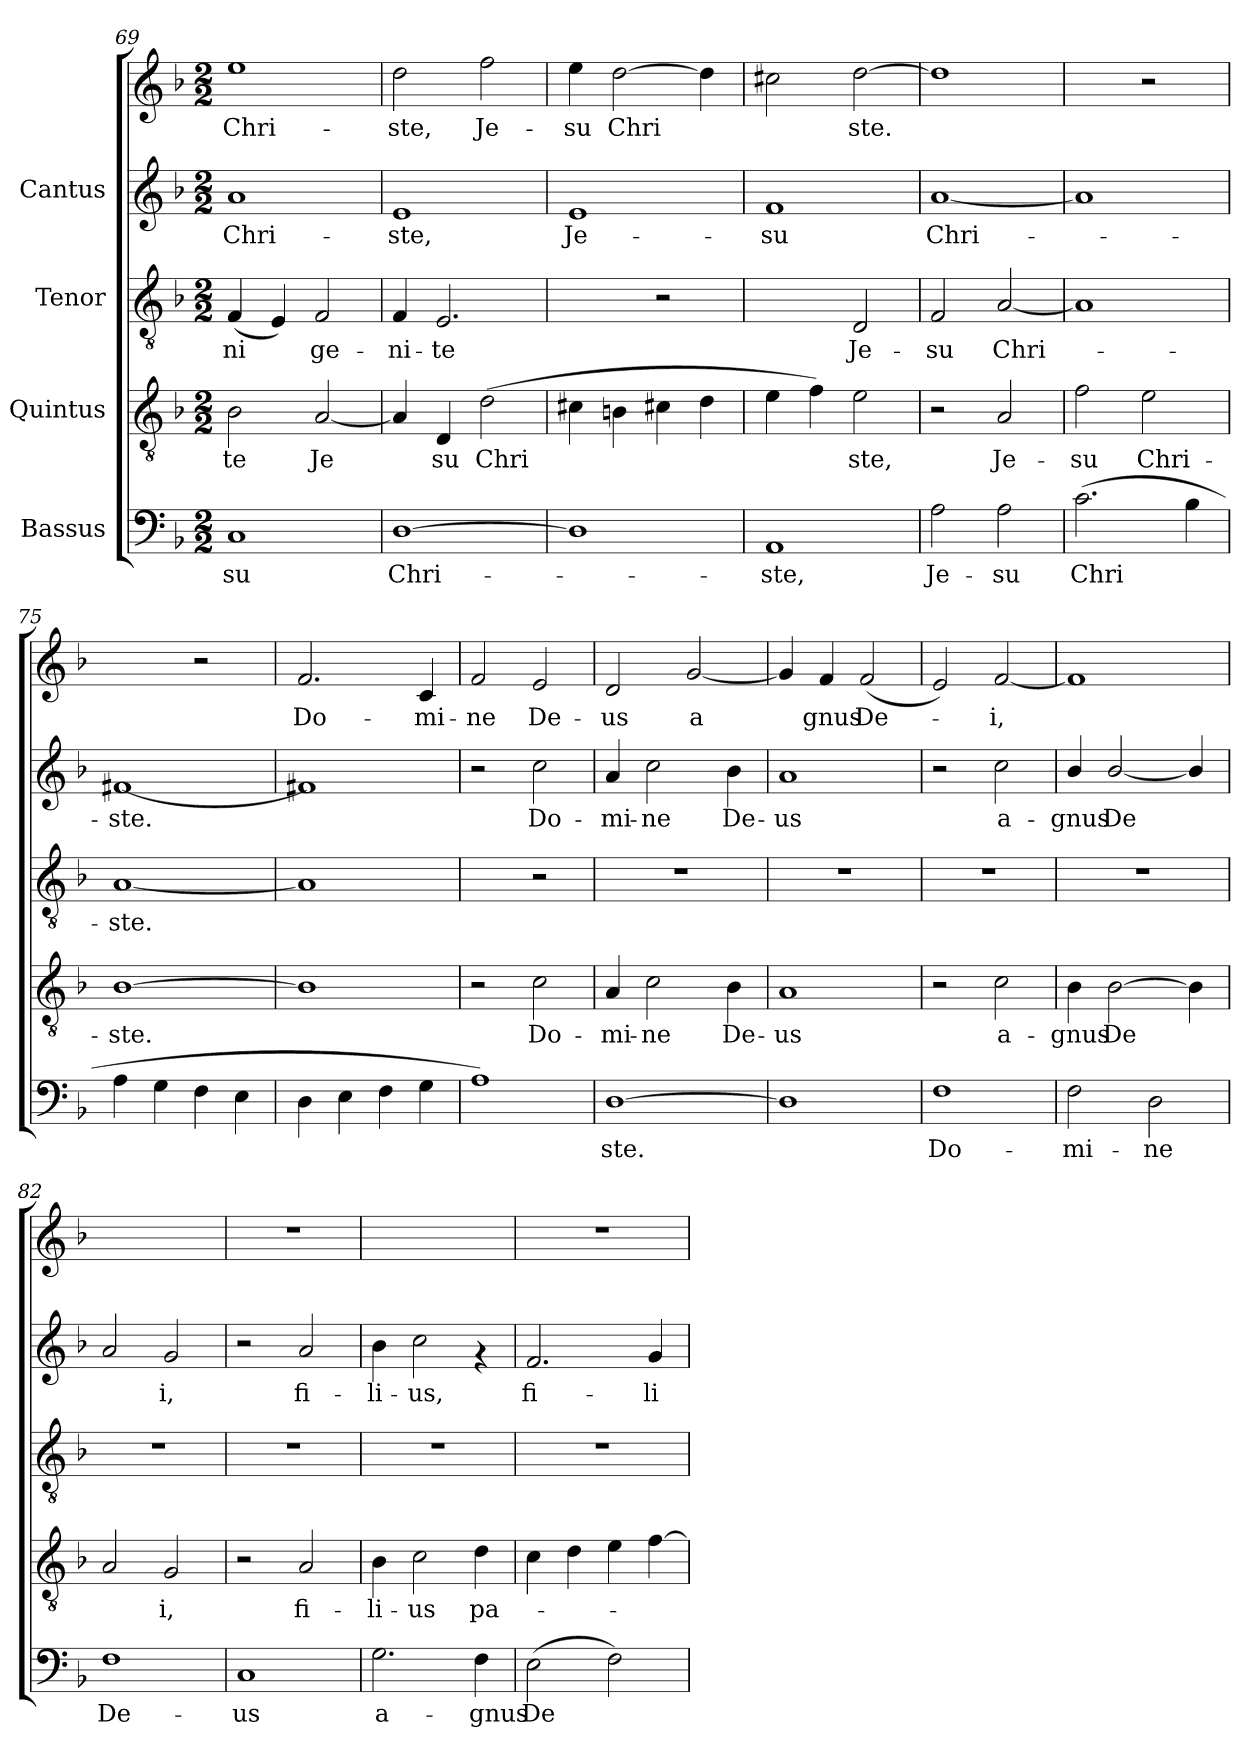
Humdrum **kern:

**kern	**text	**kern	**text	**kern	**text	**kern	**text	**kern	**text
*part4	*part4	*part3	*part3	*part2	*part2	*part1	*part1	*part1	*part1
*staff5	*staff5	*staff4	*staff4	*staff3	*staff3	*staff2	*staff2	*staff1	*staff1
*I"Bassus	*	*I"Quintus	*	*I"Tenor	*	*I"Cantus	*	*	*
!!LO:LB:g=z
*clefF4	*	*clefGv2	*	*clefGv2	*	*clefG2	*	*clefG2	*
*k[b-]	*	*k[b-]	*	*k[b-]	*	*k[b-]	*	*k[b-]	*
*F:	*	*F:	*	*F:	*	*F:	*	*F:	*
*M2/2	*	*M2/2	*	*M2/2	*	*M2/2	*	*M2/2	*
=69	=69	=69	=69	=69	=69	=69	=69	=69	=69
!	!LO:LY:b:cj	!	!LO:LY:b:cj	!	!LO:LY:b:cj	!	!LO:LY:b:cj	!	!LO:LY:b
1C	-su	2B-\	-te	(<4F/	-ni-	1a	-Chri-	1ee	Chri-
!	!	!	!	!	!LO:LY:b:cj	!	!	!	!
.	.	.	.	4E/)	-	.	.	.	.
!	!	!	!LO:LY:b:cj	!	!LO:LY:b:cj	!	!	!	!
.	.	[<2A/	Je-	2F/	ge-	.	.	.	.
=70	=70	=70	=70	=70	=70	=70	=70	=70	=70
!	!LO:LY:b:cj	!	!LO:LY:b:cj	!	!LO:LY:b:cj	!	!LO:LY:b:cj	!	!LO:LY:b
[>1D	Chri-	4A/]	-	4F/	-ni-	1e	-ste,	2dd\	-ste,
!	!	!	!LO:LY:b:cj	!	!LO:LY:b:cj	!	!	!	!
.	.	4D/	su	2.E/	-te	.	.	.	.
!	!	!	!LO:LY:b:cj	!	!	!	!	!	!LO:LY:b
.	.	(>2d\	Chri-	.	.	.	.	2ff\	Je-
=71	=71	=71	=71	=71	=71	=71	=71	=71	=71
!	!	!	!	!	!	!	!LO:LY:b:cj	!	!LO:LY:b
1D]	.	4c#X\	.	2ryy	.	1e	-Je-	4ee\	su
!	!	!	!	!	!	!	!	!	!LO:LY:b
.	.	4Bn\	.	.	.	.	.	[>2dd\	Chri-
.	.	4c#X\	.	2r	.	.	.	.	.
!	!	!	!	!	!	!	!	!	!LO:LY:b
.	.	4d\	.	.	.	.	.	4dd\]	--
=72	=72	=72	=72	=72	=72	=72	=72	=72	=72
!	!LO:LY:b:cj	!	!LO:LY:b:cj	!	!	!	!LO:LY:b:cj	!	!LO:LY:b
1AA	-ste,	4e\	-	2ryy	.	1f	su	2cc#X\	-
!	!	!	!LO:LY:b:cj	!	!	!	!	!	!
.	.	4f\)	.	.	.	.	.	.	.
!	!	!	!LO:LY:b:cj	!	!LO:LY:b:cj	!	!	!	!LO:LY:b
.	.	2e\	ste,	2D/	Je-	.	.	[>2dd\	ste.
=73	=73	=73	=73	=73	=73	=73	=73	=73	=73
!	!LO:LY:b:cj	!	!	!	!LO:LY:b:cj	!	!LO:LY:b:cj	!	!
2A\	Je-	2r	.	2F/	-su	[<1a	Chri-	1dd]	.
!	!LO:LY:b:cj	!	!LO:LY:b:cj	!	!LO:LY:b:cj	!	!	!	!
2A\	-su	2A/	Je-	[<2A/	Chri-	.	.	.	.
=74	=74	=74	=74	=74	=74	=74	=74	=74	=74
!	!LO:LY:b:cj	!	!LO:LY:b:cj	!	!	!	!	!	!
(>2.c\	Chri-	2f\	-su	1A]	.	1a]	.	2ryy	.
!	!	!	!LO:LY:b:cj	!	!	!	!	!	!
.	.	2e\	Chri-	.	.	.	.	2r	.
!	!LO:LY:b:cj	!	!	!	!	!	!	!	!
4B-\	--	.	.	.	.	.	.	.	.
!!LO:LB:g=z
=75	=75	=75	=75	=75	=75	=75	=75	=75	=75
!	!	!	!LO:LY:b:cj	!	!LO:LY:b:cj	!	!LO:LY:b:cj	!	!
4A\	.	[>1B-	-ste.	[<1A	-ste.	[<1f#X	-ste.	2ryy	.
4G\	.	.	.	.	.	.	.	.	.
4F\	.	.	.	.	.	.	.	2r	.
4E\	.	.	.	.	.	.	.	.	.
=76	=76	=76	=76	=76	=76	=76	=76	=76	=76
!	!	!	!	!	!	!	!	!	!LO:LY:b
4D\	.	1B-]	.	1A]	.	1f#X]	.	2.f/	Do-
4E\	.	.	.	.	.	.	.	.	.
4F\	.	.	.	.	.	.	.	.	.
!	!	!	!	!	!	!	!	!	!LO:LY:b
4G\	.	.	.	.	.	.	.	4c/	-mi-
=77	=77	=77	=77	=77	=77	=77	=77	=77	=77
!	!	!	!	!	!	!	!	!	!LO:LY:b
1A)	.	2r	.	2ryy	.	2r	.	2f/	-ne
!	!	!	!LO:LY:b:cj	!	!	!	!LO:LY:b:cj	!	!LO:LY:b
.	.	2c\	Do-	2r	.	2cc\	-Do-	2e/	De-
=78	=78	=78	=78	=78	=78	=78	=78	=78	=78
!	!LO:LY:b:cj	!	!LO:LY:b:cj	!	!	!	!LO:LY:b:cj	!	!LO:LY:b
[>1D	-ste.	4A/	-mi-	1r	.	4a/	-mi-	2d/	-us
!	!	!	!LO:LY:b:cj	!	!	!	!LO:LY:b:cj	!	!
.	.	2c\	-ne	.	.	2cc\	-ne	.	.
!	!	!	!	!	!	!	!	!	!LO:LY:b
.	.	.	.	.	.	.	.	[<2g/	a-
!	!	!	!LO:LY:b:cj	!	!	!	!LO:LY:b:cj	!	!
.	.	4B-\	De-	.	.	4b-\	De-	.	.
=79	=79	=79	=79	=79	=79	=79	=79	=79	=79
!	!	!	!LO:LY:b:cj	!	!	!	!LO:LY:b:cj	!	!LO:LY:b
1D]	.	1A	-us	1r	.	1a	-us	4g/]	-
!	!	!	!	!	!	!	!	!	!LO:LY:b
.	.	.	.	.	.	.	.	4f/	gnus
!	!	!	!	!	!	!	!	!	!LO:LY:b
.	.	.	.	.	.	.	.	(<2f/	De-
!!LO:PB:g=z
=80	=80	=80	=80	=80	=80	=80	=80	=80	=80
!	!LO:LY:b:cj	!	!	!	!	!	!	!	!LO:LY:b
1F	Do-	2r	.	1r	.	2r	.	2e/)	.
!	!	!	!LO:LY:b:cj	!	!	!	!LO:LY:b:cj	!	!LO:LY:b
.	.	2c\	a-	.	.	2cc\	a-	[<2f/	i,
!!LO:LB:g=z
=81	=81	=81	=81	=81	=81	=81	=81	=81	=81
!	!LO:LY:b:cj	!	!LO:LY:b:cj	!	!	!	!LO:LY:b:cj	!	!
2F\	-mi-	4B-\	-gnus	1r	.	4b-/	-gnus	1f]	.
!	!	!	!LO:LY:b:cj	!	!	!	!LO:LY:b:cj	!	!
.	.	[>2B-\	De-	.	.	[<2b-/	De-	.	.
!	!LO:LY:b:cj	!	!	!	!	!	!	!	!
2D\	-ne	.	.	.	.	.	.	.	.
!	!	!	!LO:LY:b:cj	!	!	!	!LO:LY:b:cj	!	!
.	.	4B-\]	--	.	.	4b-/]	--	.	.
!!LO:LB:g=z
=82	=82	=82	=82	=82	=82	=82	=82	=82	=82
!	!LO:LY:b:cj	!	!LO:LY:b:cj	!	!	!	!LO:LY:b:cj	!	!
1F	De-	2A/	-	1r	.	2a/	-	1ryy	.
!	!	!	!LO:LY:b:cj	!	!	!	!LO:LY:b:cj	!	!
.	.	2G/	i,	.	.	2g/	i,	.	.
!!LO:LB:g=z
=83	=83	=83	=83	=83	=83	=83	=83	=83	=83
!	!LO:LY:b:cj	!	!	!	!	!	!	!	!
1C	-us	2r	.	1r	.	2r	.	1r	.
!	!	!	!LO:LY:b:cj	!	!	!	!LO:LY:b:cj	!	!
.	.	2A/	fi-	.	.	2a/	fi-	.	.
!!LO:PB:g=z
=84	=84	=84	=84	=84	=84	=84	=84	=84	=84
!	!LO:LY:b:cj	!	!LO:LY:b:cj	!	!	!	!LO:LY:b:cj	!	!
2.G\	a-	4B-\	-li-	1r	.	4b-\	-li-	1ryy	.
!	!	!	!LO:LY:b:cj	!	!	!	!LO:LY:b:cj	!	!
.	.	2c\	-us	.	.	2cc\	-us,	.	.
!	!LO:LY:b:cj	!	!LO:LY:b:cj	!	!	!	!	!	!
4F\	-gnus	4d\	pa-	.	.	4rf	.	.	.
!!LO:LB:g=z
=85	=85	=85	=85	=85	=85	=85	=85	=85	=85
!	!LO:LY:b:cj	!	!	!	!	!	!LO:LY:b:cj	!	!
(>2E\	De-	4c\	.	1r	.	2.f/	fi-	1r	.
.	.	4d\	.	.	.	.	.	.	.
!	!LO:LY:b:cj	!	!	!	!	!	!	!	!
2F\)	--	4e\	.	.	.	.	.	.	.
!	!	!	!	!	!	!	!LO:LY:b:cj	!	!
.	.	[>4f\	.	.	.	4g/	-li-	.	.
=	=	=	=	=	=	=	=	=	=
*-	*-	*-	*-	*-	*-	*-	*-	*-	*-
